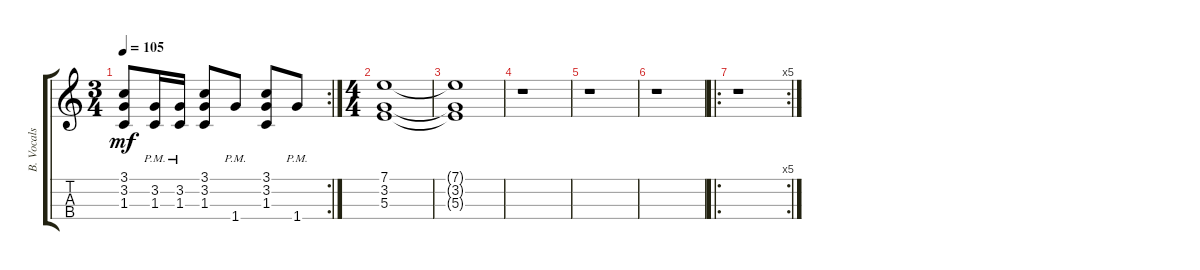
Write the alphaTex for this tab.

\track ("B. Vocals & Lead" "B. Vocals ") {instrument shamisen}
\staff {score tabs}
\tuning (A4 E4 B3 Gb4) {hide}
\rc 2
\ts (3 4)
\tempo 105
\clef g2
\ks c
(3.1 3.2 1.3).8{dy mf} (3.2{pm} 1.3{pm}).16 (3.2{pm} 1.3{pm}).16 (3.1 3.2 1.3).8 1.4{pm}.8 (3.1 3.2 1.3).8 1.4{pm}.8 |
\ts (4 4)
(7.1 3.2 5.3).1 |
(7.1{t} 3.2{t} 5.3{t}).1 |
r.1 |
r.1 |
r.1 |
\ro
\rc 5
r.1
